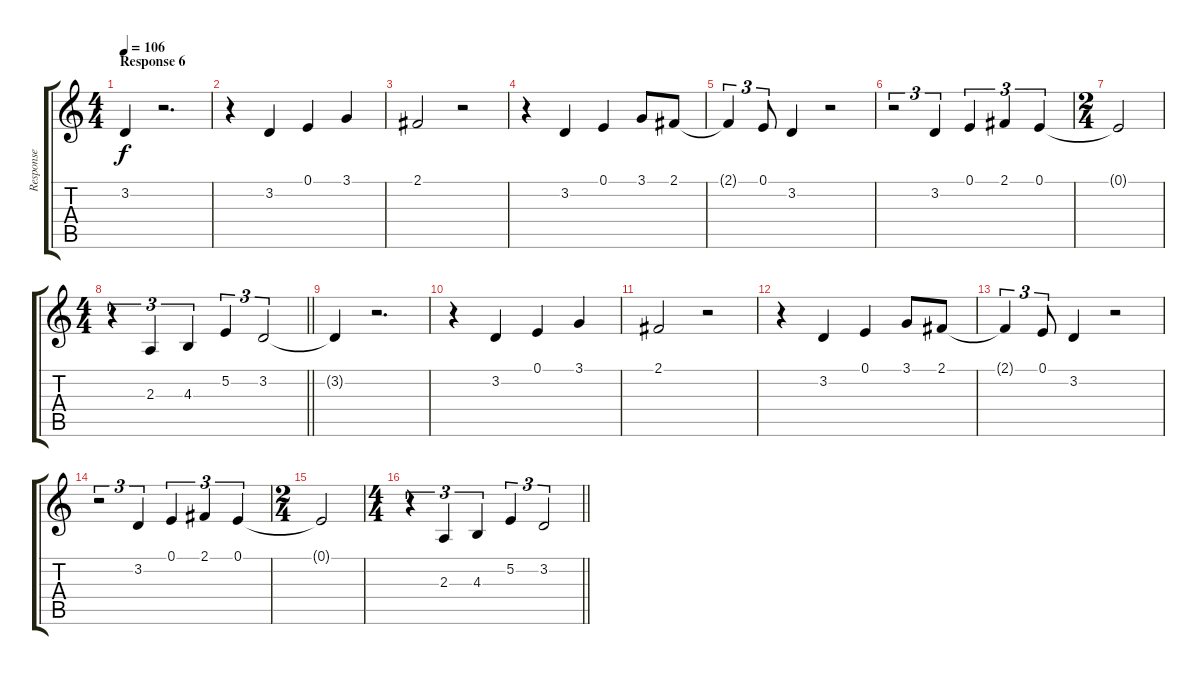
\track ("Response" "Response") {instrument electricpiano1}
\staff {score tabs}
\tuning (E4 B3 G3 D3 A2 E2) {hide}
\ts (4 4)
\section ("" "Response 6")
\tempo 106
\clef g2
\ks c
3.2{t}.4{dy f} r.2{d} |
r.4 3.2.4 0.1.4 3.1.4 |
2.1.2 r.2 |
r.4 3.2.4 0.1.4 3.1.8 2.1.8 |
2.1{t}.4{tu (3 2)} 0.1.8{tu (3 2)} 3.2.4 r.2 |
r.2{tu (3 2)} 3.2.4{tu (3 2)} 0.1.4{tu (3 2)} 2.1.4{tu (3 2)} 0.1.4{tu (3 2)} |
\ts (2 4)
0.1{t}.2 |
\ts (4 4)
\barLineRight lightlight
r.4{tu (3 2)} 2.3.4{tu (3 2)} 4.3.4{tu (3 2)} 5.2.4{tu (3 2)} 3.2.2{tu (3 2)} |
3.2{t}.4 r.2{d} |
r.4 3.2.4 0.1.4 3.1.4 |
2.1.2 r.2 |
r.4 3.2.4 0.1.4 3.1.8 2.1.8 |
2.1{t}.4{tu (3 2)} 0.1.8{tu (3 2)} 3.2.4 r.2 |
r.2{tu (3 2)} 3.2.4{tu (3 2)} 0.1.4{tu (3 2)} 2.1.4{tu (3 2)} 0.1.4{tu (3 2)} |
\ts (2 4)
0.1{t}.2 |
\ts (4 4)
\barLineRight lightlight
r.4{tu (3 2)} 2.3.4{tu (3 2)} 4.3.4{tu (3 2)} 5.2.4{tu (3 2)} 3.2.2{tu (3 2)}
